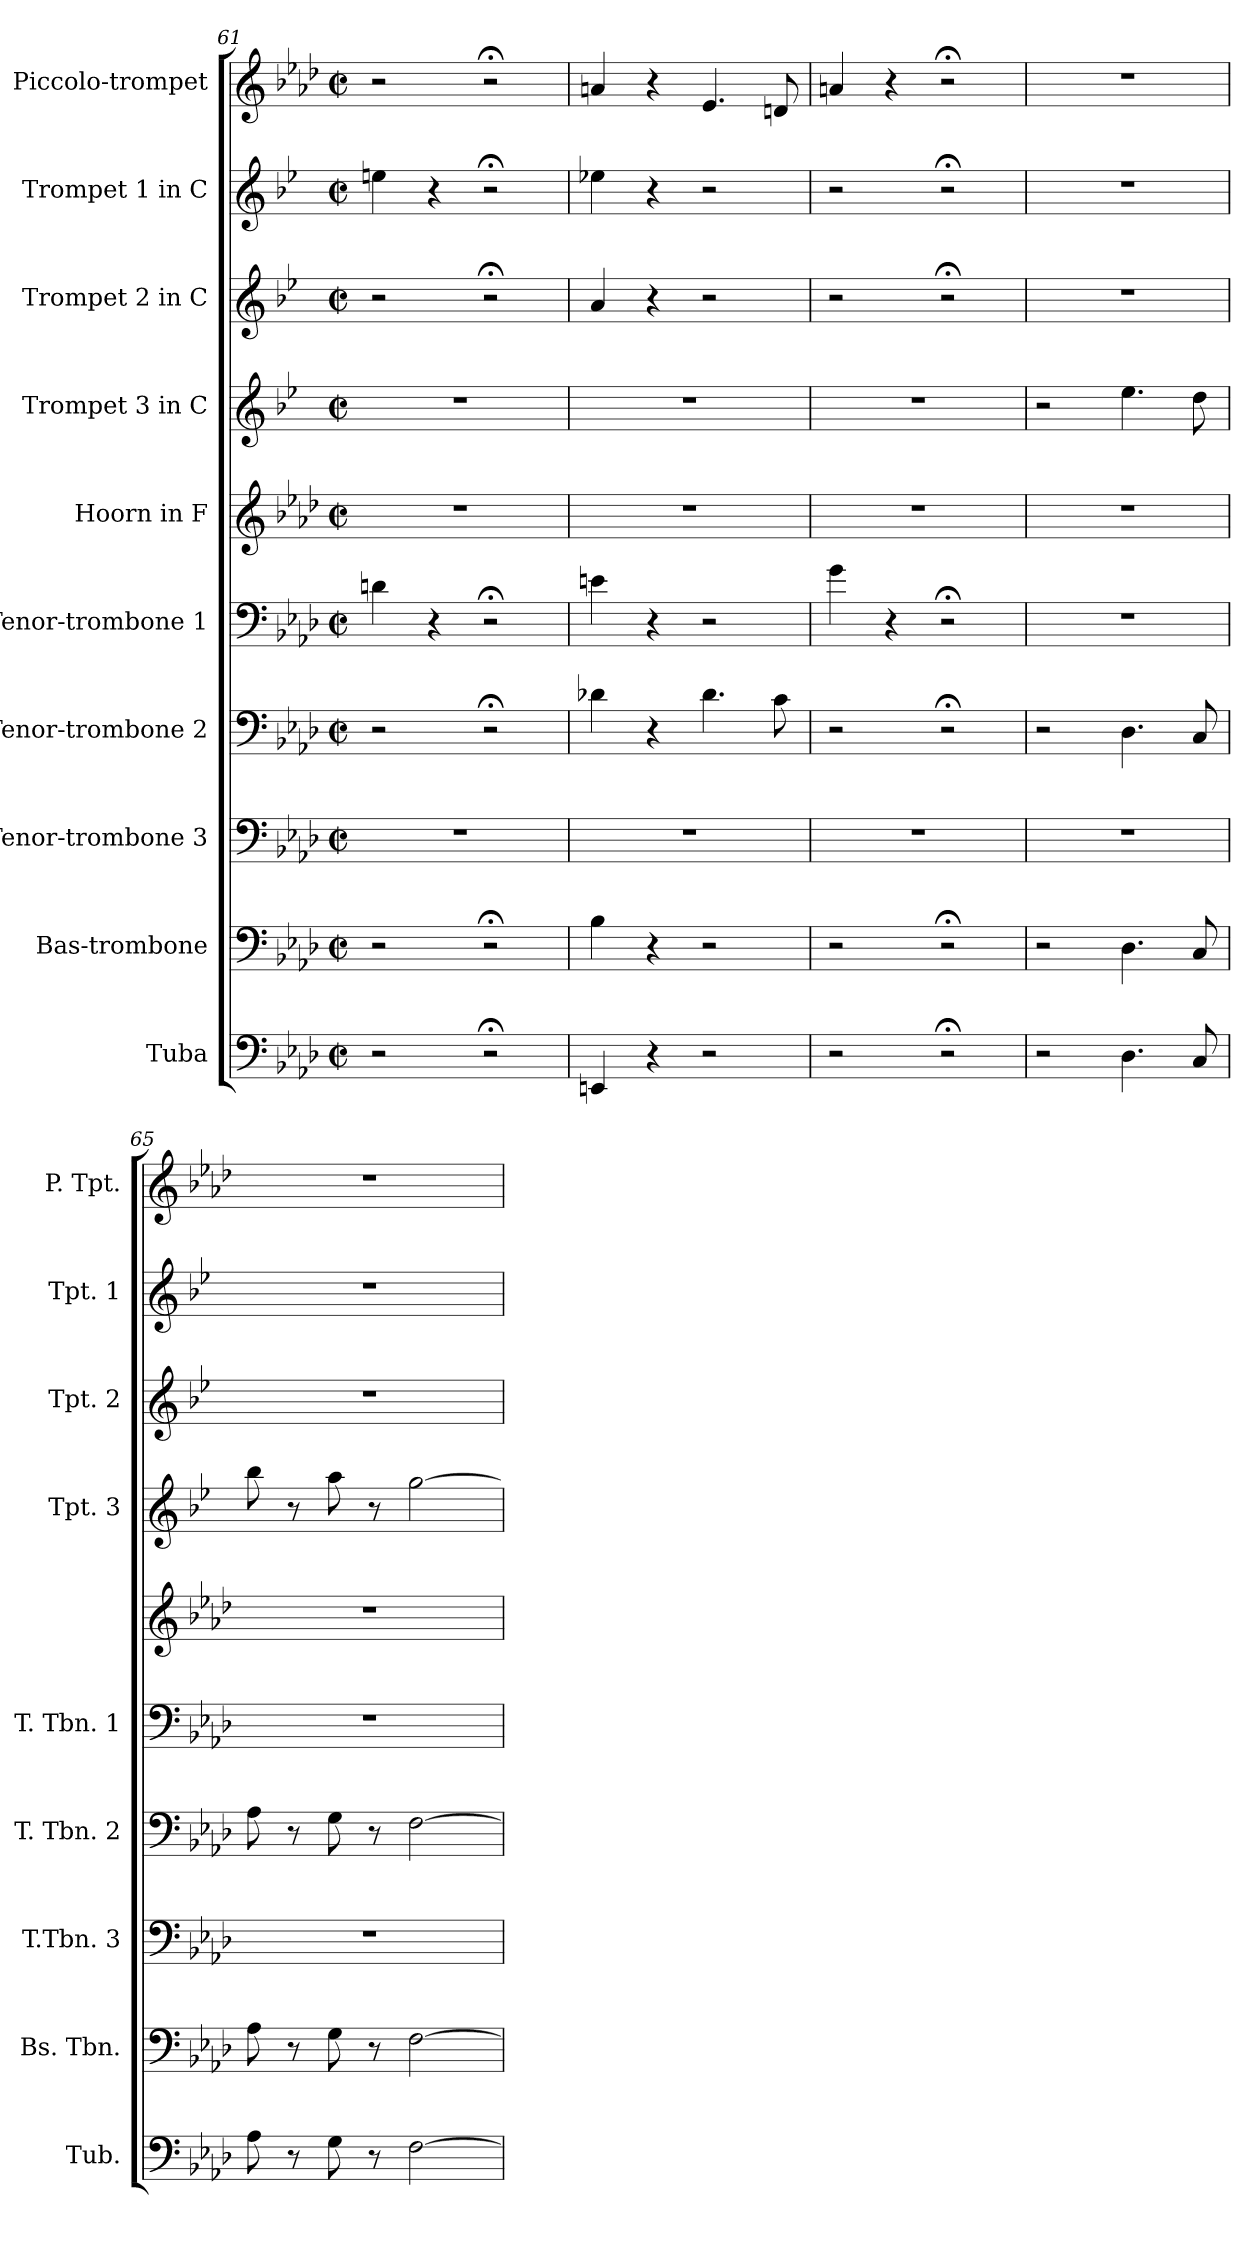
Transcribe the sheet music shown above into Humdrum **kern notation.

**kern	**kern	**kern	**kern	**kern	**kern	**kern	**kern	**kern	**kern
*part10	*part9	*part8	*part7	*part6	*part5	*part4	*part3	*part2	*part1
*staff10	*staff9	*staff8	*staff7	*staff6	*staff5	*staff4	*staff3	*staff2	*staff1
*I"Tuba	*I"Bas-trombone	*I"Tenor-trombone 3	*I"Tenor-trombone 2	*I"Tenor-trombone 1	*I"Hoorn in F	*I"Trompet 3 in C	*I"Trompet 2 in C	*I"Trompet 1 in C	*I"Piccolo-trompet
*I'Tub.	*I'Bs. Tbn.	*I'T.Tbn. 3	*I'T. Tbn. 2	*I'T. Tbn. 1	*	*I'Tpt. 3	*I'Tpt. 2	*I'Tpt. 1	*I'P. Tpt.
*clefF4	*clefF4	*clefF4	*clefF4	*clefF4	*clefG2	*clefG2	*clefG2	*clefG2	*clefG2
*	*	*	*	*	*ITrd4c7	*ITrd1c2	*ITrd1c2	*ITrd1c2	*ITrd-6c-10
*k[b-e-a-d-]	*k[b-e-a-d-]	*k[b-e-a-d-]	*k[b-e-a-d-]	*k[b-e-a-d-]	*k[b-e-a-d-g-]	*k[b-e-a-d-]	*k[b-e-a-d-]	*k[b-e-a-d-]	*k[b-e-a-d-g-c-]
*M2/2	*M2/2	*M2/2	*M2/2	*M2/2	*M2/2	*M2/2	*M2/2	*M2/2	*M2/2
*met(c|)	*met(c|)	*met(c|)	*met(c|)	*met(c|)	*met(c|)	*met(c|)	*met(c|)	*met(c|)	*met(c|)
=61	=61	=61	=61	=61	=61	=61	=61	=61	=61
2r	2r	1r	2r	4dn\	1r	1r	2r	4ddn\	2r
.	.	.	.	4r	.	.	.	4r	.
2r;<	2r;<	.	2r;<	2r;<	.	.	2r;<	2r;<	2r;<
=62	=62	=62	=62	=62	=62	=62	=62	=62	=62
4EEn/	4B-\	1r	4d-X\	4en\	1r	1r	4g/	4dd-X\	4ggn/
4r	4r	.	4r	4r	.	.	4r	4r	4r
2r	2r	.	4.d-\	2r	.	.	2r	2r	4.dd-/
.	.	.	8c\	.	.	.	.	.	8ccn/
=63	=63	=63	=63	=63	=63	=63	=63	=63	=63
2r	2r	1r	2r	4g\	1r	1r	2r	2r	4ggn/
.	.	.	.	4r	.	.	.	.	4r
2r;<	2r;<	.	2r;<	2r;<	.	.	2r;<	2r;<	2r;<
=64	=64	=64	=64	=64	=64	=64	=64	=64	=64
2r	2r	1r	2r	1r	1r	2r	1r	1r	1r
4.D-\	4.D-\	.	4.D-\	.	.	4.dd-\	.	.	.
8C/	8C/	.	8C/	.	.	8cc\	.	.	.
=65	=65	=65	=65	=65	=65	=65	=65	=65	=65
8A-\	8A-\	1r	8A-\	1r	1r	8aa-\	1r	1r	1r
8r	8r	.	8r	.	.	8r	.	.	.
8G\	8G\	.	8G\	.	.	8gg\	.	.	.
8r	8r	.	8r	.	.	8r	.	.	.
[2F\	[2F\	.	[2F\	.	.	[2ff\	.	.	.
=	=	=	=	=	=	=	=	=	=
*-	*-	*-	*-	*-	*-	*-	*-	*-	*-
